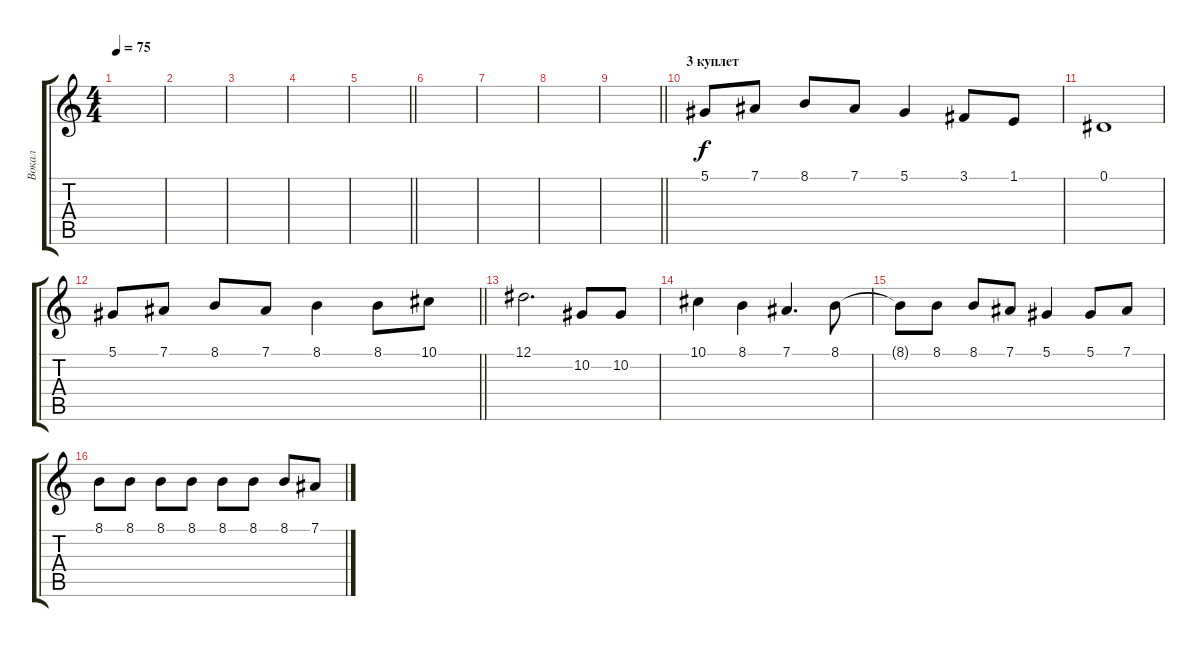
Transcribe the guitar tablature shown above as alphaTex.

\track ("Вокал" "Вокал") {mute instrument lead1square}
\staff {score tabs}
\tuning (Eb4 Bb3 Gb3 Db3 Ab2 Eb2) {hide}
\ts (4 4)
\tempo 75
\clef g2
\ks c
|
|
|
|
\barLineRight lightlight
|
|
|
|
\barLineRight lightlight
|
\section ("" "3 куплет")
5.1.8 7.1.8 8.1.8 7.1.8 5.1.4 3.1.8 1.1.8 |
0.1.1 |
\barLineRight lightlight
5.1.8 7.1.8 8.1.8 7.1.8 8.1.4 8.1.8 10.1.8 |
12.1.2{d} 10.2.8 10.2.8 |
10.1.4 8.1.4 7.1.4{d} 8.1.8 |
8.1{t}.8 8.1.8 8.1.8 7.1.8 5.1.4 5.1.8 7.1.8 |
8.1.8 8.1.8 8.1.8 8.1.8 8.1.8 8.1.8 8.1.8 7.1.8
